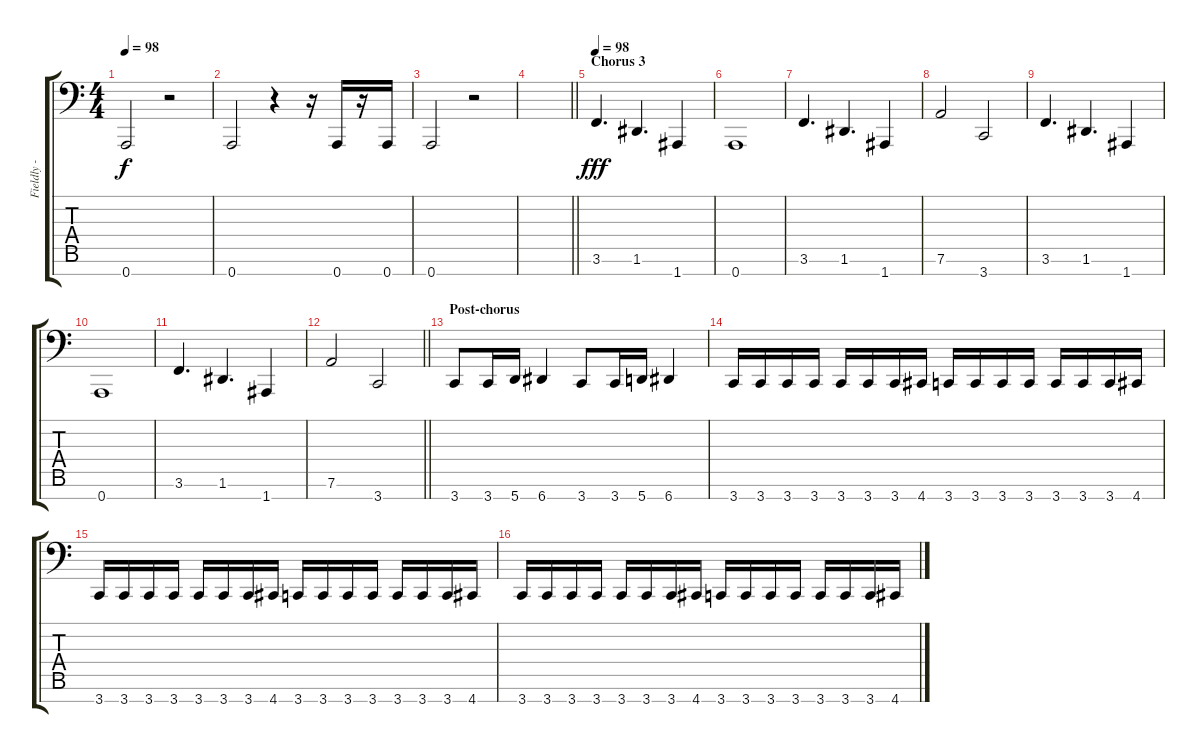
\track ("Fieldly - Bass" "Fieldly - ") {instrument fretlessbass}
\staff {score tabs}
\tuning (D3 A2 F2 C2 G1 D1 A0) {hide}
\ts (4 4)
\tempo 98
\clef f4
\ks c
0.7.2{dy f} r.2 |
0.7.2 r.4 r.16 0.7.16 r.16 0.7.16 |
0.7.2 r.2 |
\barLineRight lightlight
|
\section ("" "Chorus 3")
\tempo 98
3.6.4{d dy fff instrument fretlessbass} 1.6.4{d} 1.7.4 |
0.7.1 |
3.6.4{d} 1.6.4{d} 1.7.4 |
7.6.2 3.7.2 |
3.6.4{d} 1.6.4{d} 1.7.4 |
0.7.1 |
3.6.4{d} 1.6.4{d} 1.7.4 |
\barLineRight lightlight
7.6.2 3.7.2 |
\section ("" "Post-chorus")
3.7.8{instrument electricbasspick} 3.7.16 5.7.16 6.7.4 3.7.8 3.7.16 5.7.16 6.7.4 |
3.7.16 3.7.16 3.7.16 3.7.16 3.7.16 3.7.16 3.7.16 4.7.16 3.7.16 3.7.16 3.7.16 3.7.16 3.7.16 3.7.16 3.7.16 4.7.16 |
3.7.16 3.7.16 3.7.16 3.7.16 3.7.16 3.7.16 3.7.16 4.7.16 3.7.16 3.7.16 3.7.16 3.7.16 3.7.16 3.7.16 3.7.16 4.7.16 |
3.7.16 3.7.16 3.7.16 3.7.16 3.7.16 3.7.16 3.7.16 4.7.16 3.7.16 3.7.16 3.7.16 3.7.16 3.7.16 3.7.16 3.7.16 4.7.16
